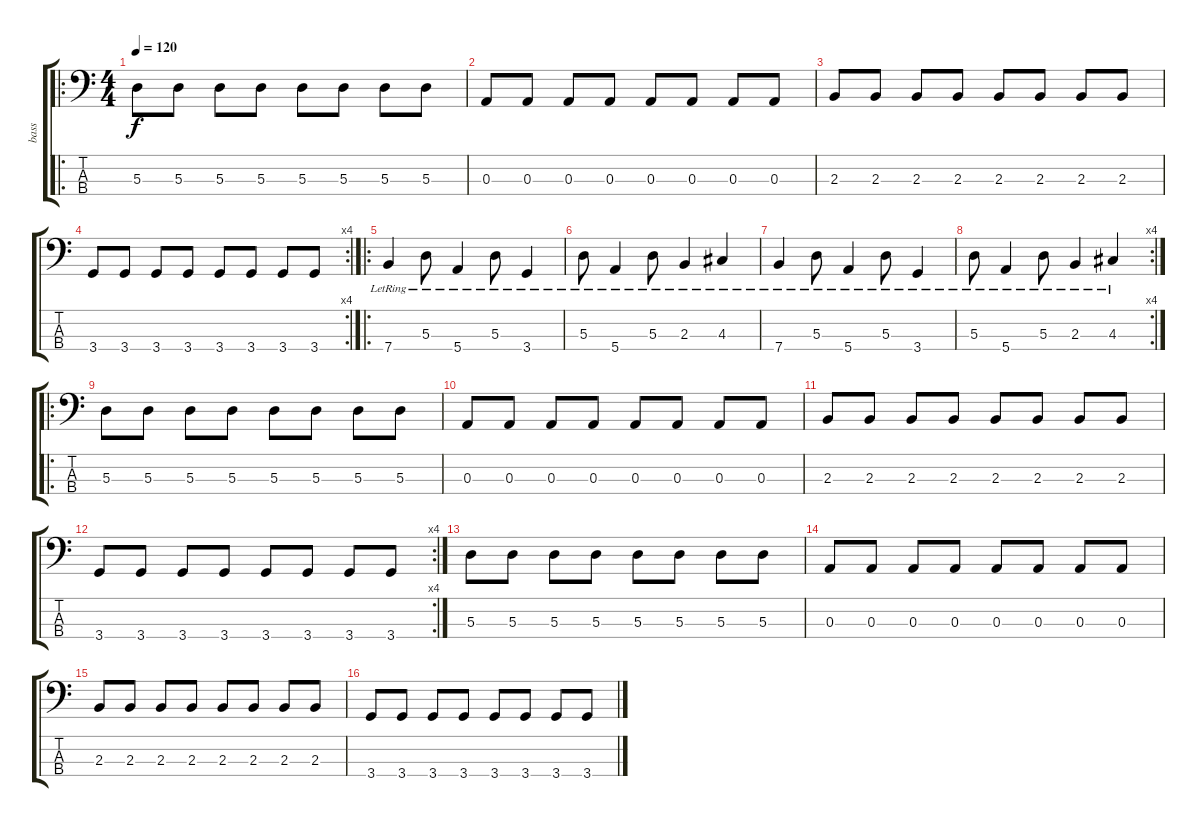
\track ("bass" "bass") {instrument electricbasspick}
\staff {score tabs}
\tuning (G2 D2 A1 E1) {hide}
\ro
\ts (4 4)
\tempo 120
\clef f4
\ks c
5.3.8{dy f} 5.3.8 5.3.8 5.3.8 5.3.8 5.3.8 5.3.8 5.3.8 |
0.3.8 0.3.8 0.3.8 0.3.8 0.3.8 0.3.8 0.3.8 0.3.8 |
2.3.8 2.3.8 2.3.8 2.3.8 2.3.8 2.3.8 2.3.8 2.3.8 |
\rc 4
3.4.8 3.4.8 3.4.8 3.4.8 3.4.8 3.4.8 3.4.8 3.4.8 |
\ro
7.4{lr}.4 5.3{lr}.8 5.4{lr}.4 5.3{lr}.8 3.4{lr}.4 |
5.3{lr}.8 5.4{lr}.4 5.3{lr}.8 2.3{lr}.4 4.3{lr}.4 |
7.4{lr}.4 5.3{lr}.8 5.4{lr}.4 5.3{lr}.8 3.4{lr}.4 |
\rc 4
5.3{lr}.8 5.4{lr}.4 5.3{lr}.8 2.3{lr}.4 4.3{lr}.4 |
\ro
5.3.8 5.3.8 5.3.8 5.3.8 5.3.8 5.3.8 5.3.8 5.3.8 |
0.3.8 0.3.8 0.3.8 0.3.8 0.3.8 0.3.8 0.3.8 0.3.8 |
2.3.8 2.3.8 2.3.8 2.3.8 2.3.8 2.3.8 2.3.8 2.3.8 |
\rc 4
3.4.8 3.4.8 3.4.8 3.4.8 3.4.8 3.4.8 3.4.8 3.4.8 |
5.3.8 5.3.8 5.3.8 5.3.8 5.3.8 5.3.8 5.3.8 5.3.8 |
0.3.8 0.3.8 0.3.8 0.3.8 0.3.8 0.3.8 0.3.8 0.3.8 |
2.3.8 2.3.8 2.3.8 2.3.8 2.3.8 2.3.8 2.3.8 2.3.8 |
3.4.8 3.4.8 3.4.8 3.4.8 3.4.8 3.4.8 3.4.8 3.4.8
